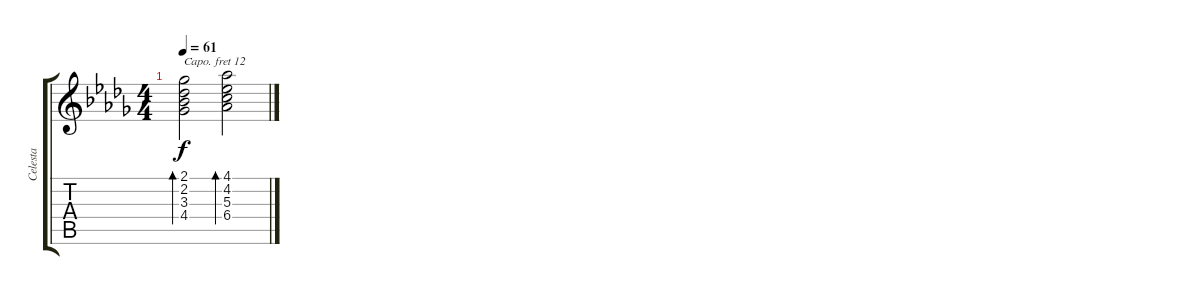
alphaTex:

\track ("Celesta" "Celesta") {instrument celesta}
\staff {score tabs}
\capo 12
\tuning (E4 B3 G3 D3 A2 E2) {hide}
\ts (4 4)
\tempo 61
\clef g2
\ks db
(2.1 2.2 3.3 4.4).2{bd 120 dy f} (4.1 4.2 5.3 6.4).2{bd 120}
